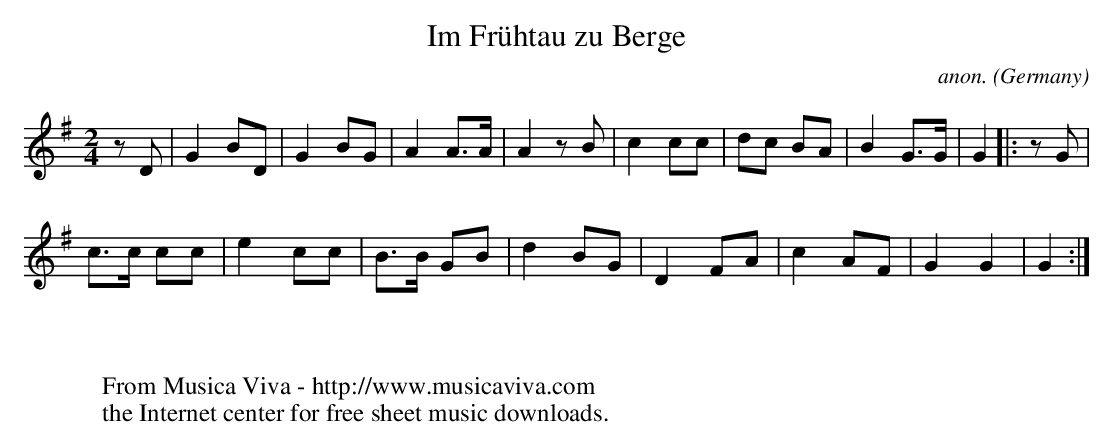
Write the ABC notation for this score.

X:1
T:Im Fr\"uhtau zu Berge
C:anon.
O:Germany
M:2/4
L:1/8
K:G
zD|G2BD|G2BG|A2A>A|A2zB|c2cc|dc BA|B2G>G|G2|:zG|
c>c cc|e2 cc|B>B GB|d2BG|D2FA|c2AF|G2G2|G2:|
W:
W:
W:  From Musica Viva - http://www.musicaviva.com
W:  the Internet center for free sheet music downloads.
